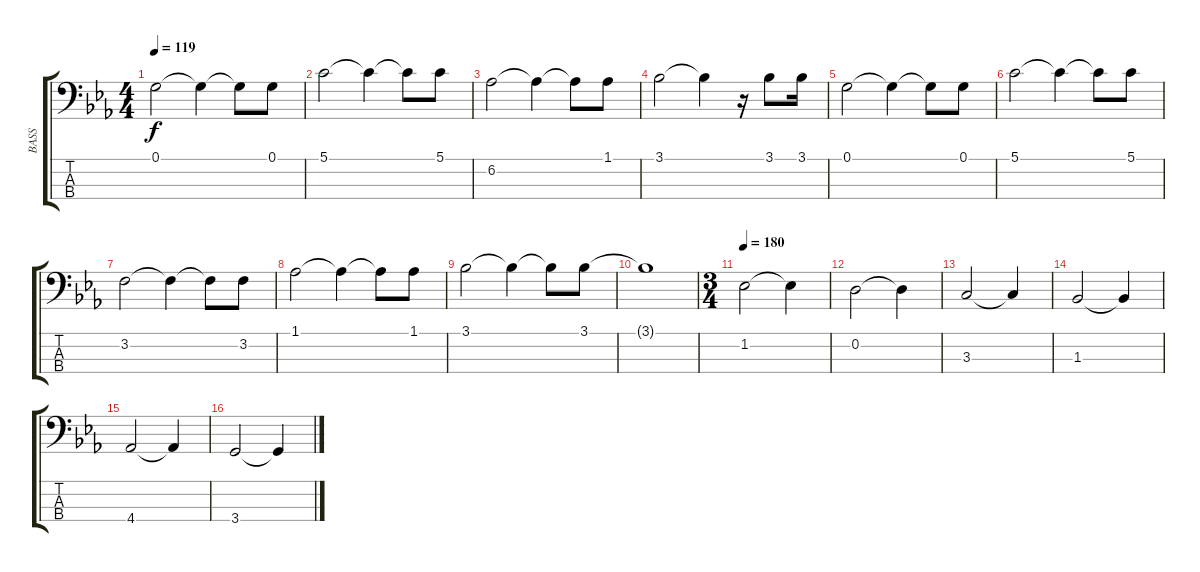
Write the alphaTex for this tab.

\track ("BASS" "BASS") {instrument electricbassfinger}
\staff {score tabs}
\tuning (G2 D2 A1 E1) {hide}
\ts (4 4)
\tempo 119
\clef f4
\ks eb
0.1.2{dy f} 0.1{t}.4 0.1{t}.8 0.1.8 |
5.1.2 5.1{t}.4 5.1{t}.8 5.1.8 |
6.2.2 6.2{t}.4 6.2{t}.8 1.1.8 |
3.1.2 3.1{t}.4 r.16 3.1.8 3.1.16 |
0.1.2 0.1{t}.4 0.1{t}.8 0.1.8 |
5.1.2 5.1{t}.4 5.1{t}.8 5.1.8 |
3.2.2 3.2{t}.4 3.2{t}.8 3.2.8 |
1.1.2 1.1{t}.4 1.1{t}.8 1.1.8 |
3.1.2 3.1{t}.4 3.1{t}.8 3.1.8 |
3.1{t}.1 |
\ts (3 4)
\tempo 180
1.2.2 1.2{t}.4 |
0.2.2 0.2{t}.4 |
3.3.2 3.3{t}.4 |
1.3.2 1.3{t}.4 |
4.4.2 4.4{t}.4 |
3.4.2 3.4{t}.4
